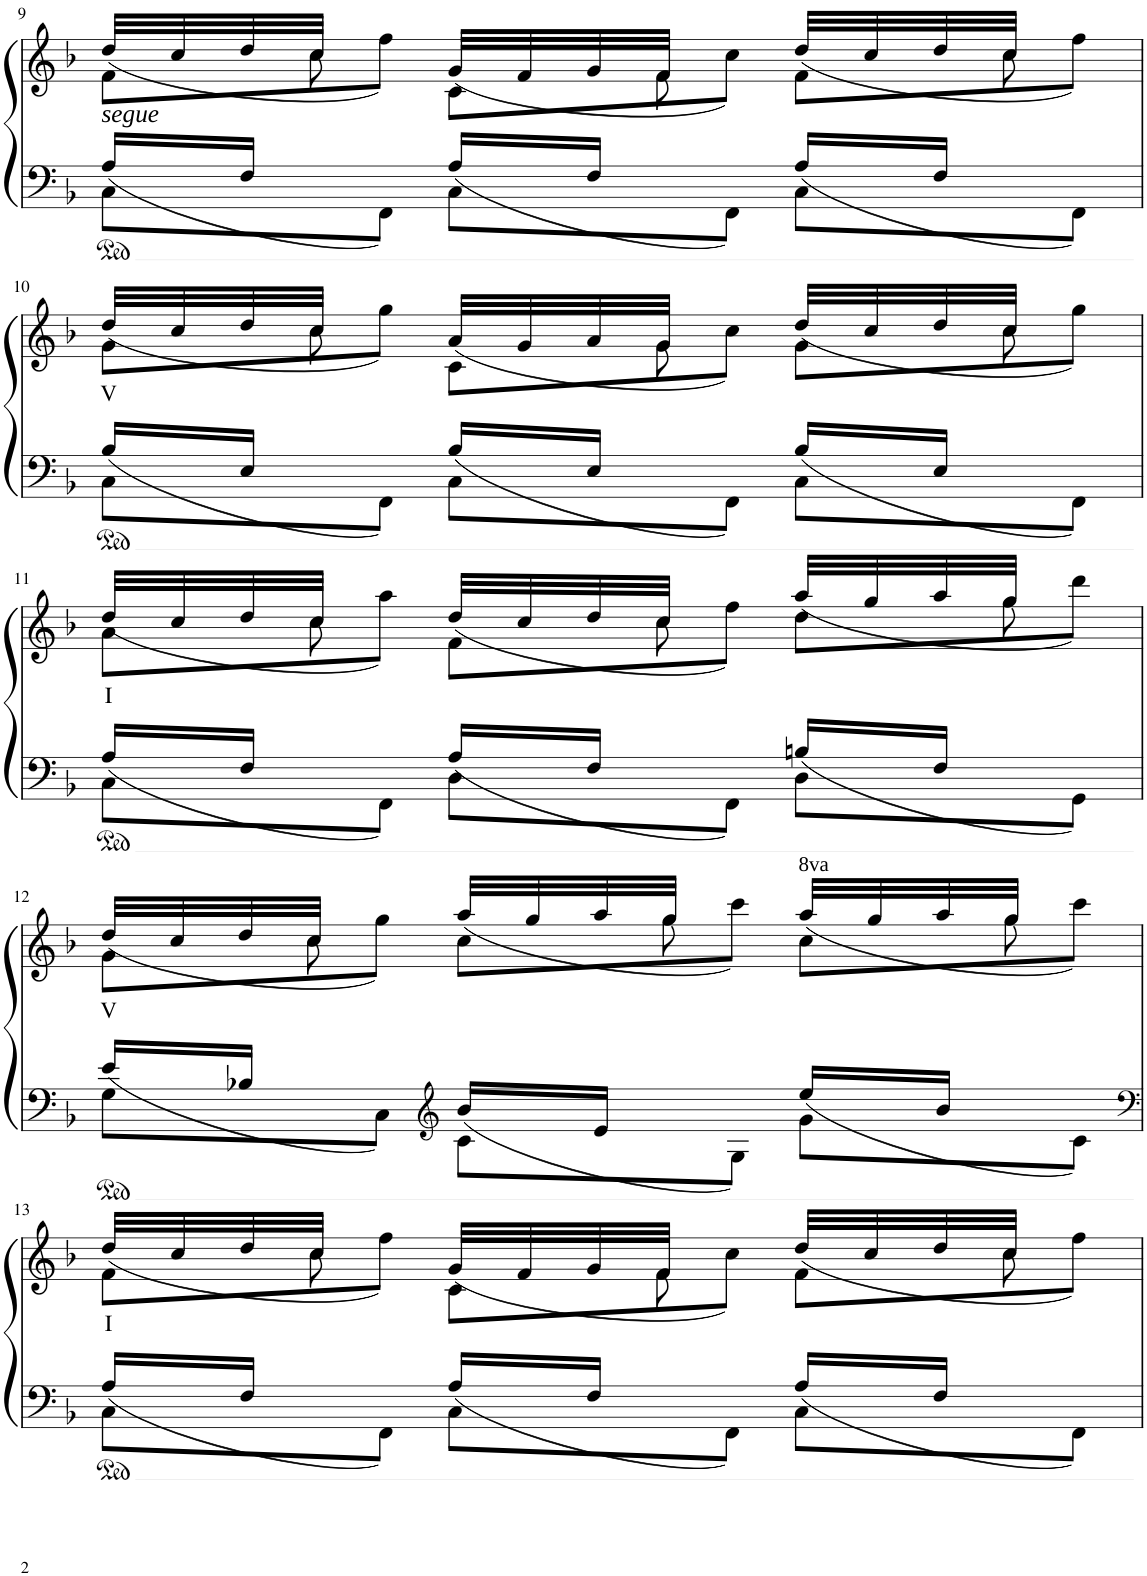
**kern	**kern	**text
*part1	*part1	*part1
*staff2	*staff1	*staff1
*I"Piano	*	*
*I'Pno	*	*
!!LO:PB:g=z
*clefF4	*clefG2	*
*k[b-]	*k[b-]	*
*M3/4	*M3/4	*
=9	=9	=9
*^	*^	*
*	*	*	*^	*
!LO:TX:a:i:t=segue	!	!	!	!	!
16A/LL	8C\L	(32dd/LLL	8f\L	16.ryy	.
.	.	32cc/	.	.	.
16F/JJ	.	32dd/	.	.	.
.	.	32cc/JJJ	.	8cc\	.
8ryy	8FF\J	8ryy	8ff\J)	.	.
.	.	.	.	8ryy	.
16A/LL	8C\L	(32g/LLL	8c\L	.	.
.	.	32f/	.	.	.
16F/JJ	.	32g/	.	.	.
.	.	32f/JJJ	.	8f\	.
8ryy	8FF\J	8ryy	8cc\J)	.	.
.	.	.	.	8ryy	.
16A/LL	8C\L	(32dd/LLL	8f\L	.	.
.	.	32cc/	.	.	.
16F/JJ	.	32dd/	.	.	.
.	.	32cc/JJJ	.	8cc\	.
8ryy	8FF\J	8ryy	8ff\J)	.	.
.	.	.	.	32ryy	.
!!LO:LB:g=z	!!	!!
=10	=10	=10	=10	=10	=10
!	!	!	!	!	!LO:LY:b
16B-/LL	8C\L	(32dd/LLL	8g\L	16.ryy	V
.	.	32cc/	.	.	.
16E/JJ	.	32dd/	.	.	.
.	.	32cc/JJJ	.	8cc\	.
8ryy	8FF\J	8ryy	8gg\J)	.	.
.	.	.	.	8ryy	.
16B-/LL	8C\L	(32a/LLL	8c\L	.	.
.	.	32g/	.	.	.
16E/JJ	.	32a/	.	.	.
.	.	32g/JJJ	.	8g\	.
8ryy	8FF\J	8ryy	8cc\J)	.	.
.	.	.	.	8ryy	.
16B-/LL	8C\L	(32dd/LLL	8g\L	.	.
.	.	32cc/	.	.	.
16E/JJ	.	32dd/	.	.	.
.	.	32cc/JJJ	.	8cc\	.
8ryy	8FF\J	8ryy	8gg\J)	.	.
.	.	.	.	32ryy	.
!!LO:LB:g=z	!!	!!
=11	=11	=11	=11	=11	=11
!	!	!	!	!	!LO:LY:b
16A/LL	8C\L	(32dd/LLL	8a\L	16.ryy	I
.	.	32cc/	.	.	.
16F/JJ	.	32dd/	.	.	.
.	.	32cc/JJJ	.	8cc\	.
8ryy	8FF\J	8ryy	8aa\J)	.	.
.	.	.	.	8ryy	.
16A/LL	8D\L	(32dd/LLL	8f\L	.	.
.	.	32cc/	.	.	.
16F/JJ	.	32dd/	.	.	.
.	.	32cc/JJJ	.	8cc\	.
8ryy	8FF\J	8ryy	8ff\J)	.	.
.	.	.	.	8ryy	.
16Bn/LL	8D\L	(32aa/LLL	8dd\L	.	.
.	.	32gg/	.	.	.
16F/JJ	.	32aa/	.	.	.
.	.	32gg/JJJ	.	8gg\	.
8ryy	8GG\J	8ryy	8ddd\J)	.	.
.	.	.	.	32ryy	.
!!LO:LB:g=z	!!	!!
=12	=12	=12	=12	=12	=12
!	!	!	!	!	!LO:LY:b
16e/LL	8G\L	(32dd/LLL	8g\L	16.ryy	V
.	.	32cc/	.	.	.
16B-X/JJ	.	32dd/	.	.	.
.	.	32cc/JJJ	.	8cc\	.
8ryy	8C\J	8ryy	8gg\J)	.	.
.	.	.	.	8ryy	.
*clefG2	*	*	*	*	*
16b-/LL	8c\L	(32aa/LLL	8cc\L	.	.
.	.	32gg/	.	.	.
16e/JJ	.	32aa/	.	.	.
.	.	32gg/JJJ	.	8gg\	.
8ryy	8G\J	8ryy	8ccc\J)	.	.
.	.	.	.	8ryy	.
*	*	*8va	*	*	*
16ee/LL	8g\L	(32aaa/LLL	8ccc\L	.	.
.	.	32ggg/	.	.	.
16b-/JJ	.	32aaa/	.	.	.
.	.	32ggg/JJJ	.	8ggg\	.
8ryy	8c\J	8ryy	8cccc\J)	.	.
.	.	.	.	32ryy	.
!!LO:LB:g=z	!!	!!
=13	=13	=13	=13	=13	=13
*clefF4	*	*	*	*	*
*	*	*X8va	*	*	*
!	!	!	!	!	!LO:LY:b
16A/LL	8C\L	(32dd/LLL	8f\L	16.ryy	I
.	.	32cc/	.	.	.
16F/JJ	.	32dd/	.	.	.
.	.	32cc/JJJ	.	8cc\	.
8ryy	8FF\J	8ryy	8ff\J)	.	.
.	.	.	.	8ryy	.
16A/LL	8C\L	(32g/LLL	8c\L	.	.
.	.	32f/	.	.	.
16F/JJ	.	32g/	.	.	.
.	.	32f/JJJ	.	8f\	.
8ryy	8FF\J	8ryy	8cc\J)	.	.
.	.	.	.	8ryy	.
16A/LL	8C\L	(32dd/LLL	8f\L	.	.
.	.	32cc/	.	.	.
16F/JJ	.	32dd/	.	.	.
.	.	32cc/JJJ	.	8cc\	.
8ryy	8FF\J	8ryy	8ff\J)	.	.
.	.	.	.	32ryy	.
*v	*v	*	*	*	*
*	*v	*v	*v	*
=	=	=
*-	*-	*-
